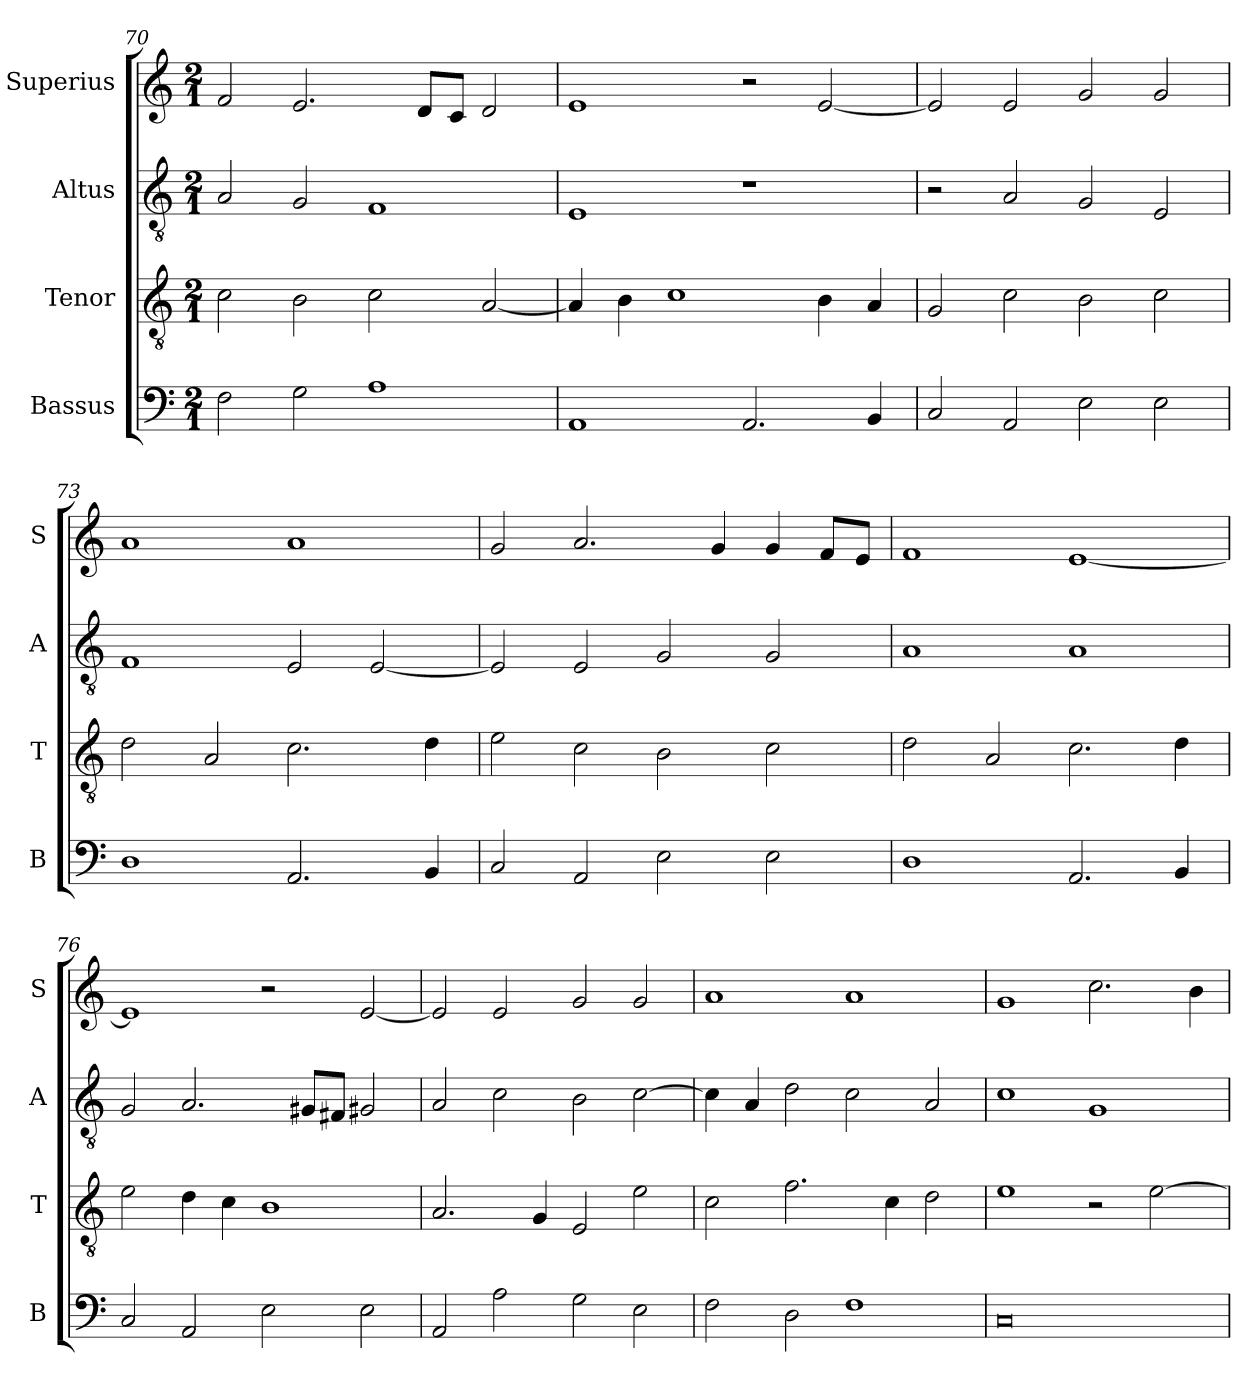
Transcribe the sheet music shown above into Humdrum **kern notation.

**kern	**kern	**kern	**kern
*part4	*part3	*part2	*part1
*staff4	*staff3	*staff2	*staff1
*I"Bassus	*I"Tenor	*I"Altus	*I"Superius
*I'B	*I'T	*I'A	*I'S
*clefF4	*clefGv2	*clefGv2	*clefG2
*k[]	*k[]	*k[]	*k[]
*C:	*C:	*C:	*C:
*M2/1	*M2/1	*M2/1	*M2/1
=70	=70	=70	=70
2F	2c	2A	2f
2G	2B	2G	2.e
1A	2c	1F	.
.	.	.	8dL
.	.	.	8cJ
.	[2A	.	2d
=71	=71	=71	=71
1AA	4A]	1E	1e
.	4B	.	.
.	1c	.	.
2.AA	.	1r	2r
.	4B	.	[2e
4BB	4A	.	.
=72	=72	=72	=72
2C	2G	2r	2e]
2AA	2c	2A	2e
2E	2B	2G	2g
2E	2c	2E	2g
=73	=73	=73	=73
1D	2d	1F	1a
.	2A	.	.
2.AA	2.c	2E	1a
.	.	[2E	.
4BB	4d	.	.
=74	=74	=74	=74
2C	2e	2E]	2g
2AA	2c	2E	2.a
2E	2B	2G	.
.	.	.	4g
2E	2c	2G	4g
.	.	.	8fL
.	.	.	8eJ
=75	=75	=75	=75
1D	2d	1A	1f
.	2A	.	.
2.AA	2.c	1A	[1e
4BB	4d	.	.
=76	=76	=76	=76
2C	2e	2G	1e]
2AA	4d	2.A	.
.	4c	.	.
2E	1B	.	2r
.	.	8G#XL	.
.	.	8F#XJ	.
2E	.	2G#X	[2e
=77	=77	=77	=77
2AA	2.A	2A	2e]
2A	.	2c	2e
.	4G	.	.
2G	2E	2B	2g
2E	2e	[2c	2g
=78	=78	=78	=78
2F	2c	4c]	1a
.	.	4A	.
2D	2.f	2d	.
1F	.	2c	1a
.	4c	.	.
.	2d	2A	.
=79	=79	=79	=79
0C	1e	1c	1g
.	2r	1G	2.cc
.	[2e	.	.
.	.	.	4b
=	=	=	=
*-	*-	*-	*-
